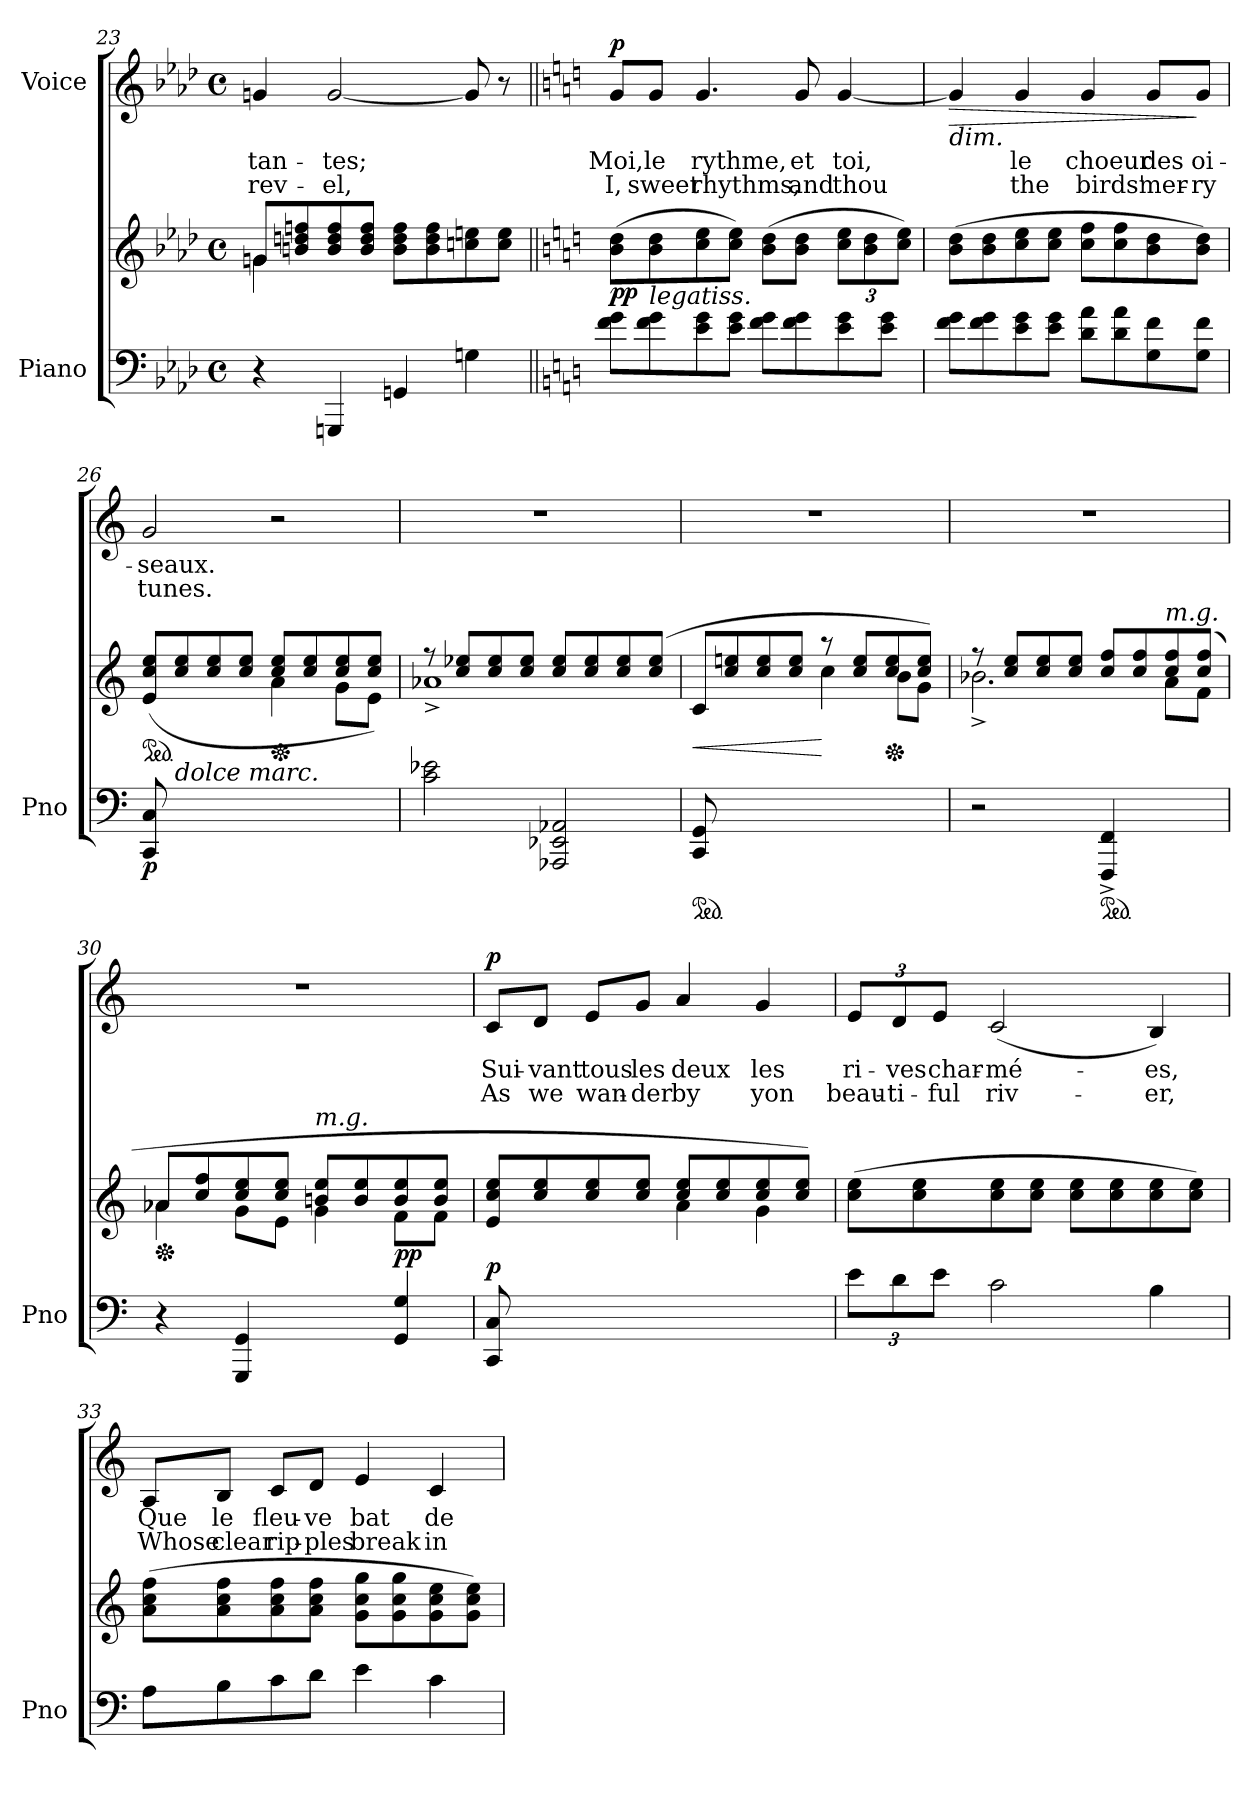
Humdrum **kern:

**kern	**kern	**dynam	**kern	**text	**text	**dynam
*part2	*part2	*part2	*part1	*part1	*part1	*part1
*staff3	*staff2	*staff2/3	*staff1	*staff1	*staff1	*staff1
*I"Piano	*	*	*I"Voice	*	*	*
*I'Pno	*	*	*	*	*	*
*clefF4	*clefG2	*	*clefG2	*	*	*
*k[b-e-a-d-]	*k[b-e-a-d-]	*	*k[b-e-a-d-]	*	*	*
*M4/4	*M4/4	*	*M4/4	*	*	*
*met(c)	*met(c)	*	*met(c)	*	*	*
=23	=23	=23	=23	=23	=23	=23
*	*^	*	*	*	*	*
4r	8gn/L	4g\	.	4gn/	-tan-	rev-	.
.	8bn/ 8ddn/ 8ffn/	.	.	.	.	.	.
4GGGn/	8b/ 8dd/ 8ff/	2.ryy	.	[2g/	-tes;	-el,	.
.	8b/ 8dd/ 8ff/J	.	.	.	.	.	.
4GGn/	8b\ 8dd\ 8ff\L	.	.	.	.	.	.
.	8b\ 8dd\ 8ff\	.	.	.	.	.	.
4Gn\	8ccn\ 8een\	.	.	8g/]	.	.	.
.	8cc\ 8ee\J	.	.	8r	.	.	.
*	*v	*v	*	*	*	*	*
=24||	=24||	=24||	=24||	=24||	=24||	=24||
*k[]	*k[]	*	*k[]	*	*	*
!	!	!LO:DY:b	!	!	!	!LO:DY:b
8f\ 8g\L	(8b\ 8dd\L	pp	8g/L	Moi,	I,	p
!LO:TX:i:t=legatiss.	!	!	!	!	!	!
8f\ 8g\	8b\ 8dd\	.	8g/J	le	sweet	.
8e\ 8g\	8cc\ 8ee\	.	4.g/	rythme,	rhythms,	.
8e\ 8g\J	8cc\ 8ee\J)	.	.	.	.	.
8f\ 8g\L	(8b\ 8dd\L	.	.	.	.	.
8f\ 8g\	8b\ 8dd\J	.	8g/	et	and	.
*	*Xbrackettup	*	*	*	*	*
8e\ 8g\	12cc\ 12ee\L	.	[4g/	toi,	thou	.
.	12b\ 12dd\	.	.	.	.	.
8e\ 8g\J	.	.	.	.	.	.
.	12cc\ 12ee\J)	.	.	.	.	.
=25	=25	=25	=25	=25	=25	=25
!	!	!	!LO:TX:b:i:t=dim.	!	!	!
!	!	!	!	!	!	!LO:HP:b
8f\ 8g\L	(8b\ 8dd\L	.	4g/]	.	.	>
8f\ 8g\	8b\ 8dd\	.	.	.	.	.
8e\ 8g\	8cc\ 8ee\	.	4g/	le	the	.
8e\ 8g\J	8cc\ 8ee\J	.	.	.	.	.
8d\ 8a\L	8cc\ 8ff\L	.	4g/	choeur	birds'	.
8d\ 8a\	8cc\ 8ff\	.	.	.	.	.
8G\ 8f\	8b\ 8dd\	.	8g/L	des	mer-	.
8G\ 8f\J	8b\ 8dd\J)	.	8g/J	oi-	-ry	]
=26	=26	=26	=26	=26	=26	=26
*	*ped	*	*	*	*	*
*	*^	*	*	*	*	*
!	!	!	!LO:DY:b=2	!	!	!	!
8CC/ 8C/L	(8e/ 8cc/ 8ee/L	8ryy	p	2g/	-seaux.	tunes.	.
!LO:TX:i:t=dolce marc.	!	!	!	!	!	!	!
2..ryy	8cc/ 8ee/	8d\	.	.	.	.	.
.	8cc/ 8ee/	8e\	.	.	.	.	.
.	8cc/ 8ee/J	8g\J	.	.	.	.	.
*	*Xped	*	*	*	*	*	*
.	8cc/ 8ee/L	4a\	.	2r	.	.	.
.	8cc/ 8ee/	.	.	.	.	.	.
.	8cc/ 8ee/	8g\L	.	.	.	.	.
.	8cc/ 8ee/J)	8e\J	.	.	.	.	.
=27	=27	=27	=27	=27	=27	=27	=27
2c\ 2e-X\	8r	(1a-X^	.	1r	.	.	.
.	8cc/ 8ee-X/L	.	.	.	.	.	.
.	8cc/ 8ee-/	.	.	.	.	.	.
.	8cc/ 8ee-/J	.	.	.	.	.	.
2AAA-X/ 2EE-X/ 2AA-X/	8cc/ 8ee-/L	.	.	.	.	.	.
.	8cc/ 8ee-/	.	.	.	.	.	.
.	8cc/ 8ee-/	.	.	.	.	.	.
.	(8cc/ 8ee-/J	.	.	.	.	.	.
=28	=28	=28	=28	=28	=28	=28	=28
*ped	*	*	*	*	*	*	*
!	!	!	!LO:HP:b	!	!	!	!
8CC/ 8GG/L	8c/L	8ryy	<	1r	.	.	.
2..ryy	8cc/ 8een/	8d\	.	.	.	.	.
.	8cc/ 8ee/	8e\	.	.	.	.	.
.	8cc/ 8ee/J	8g\J	.	.	.	.	.
.	8r	4cc\	[	.	.	.	.
.	8cc/ 8ee/L	.	.	.	.	.	.
*	*Xped	*	*	*	*	*	*
.	8cc/ 8ee/	8b\L	.	.	.	.	.
.	8cc/ 8ee/J)	8g\J	.	.	.	.	.
=29	=29	=29	=29	=29	=29	=29	=29
*	*	*^	*	*	*	*	*
2r	8r	(2.b-X^\	2.ryy	.	1r	.	.	.
.	8cc/ 8ee/L	.	.	.	.	.	.	.
.	8cc/ 8ee/	.	.	.	.	.	.	.
.	8cc/ 8ee/J	.	.	.	.	.	.	.
*ped	*	*	*	*	*	*	*	*
4FFF/^> 4FF/^>	8cc/ 8ff/L	.	.	.	.	.	.	.
.	8cc/ 8ff/	.	.	.	.	.	.	.
!	!LO:TX:i:t=m.g.	!	!	!	!	!	!	!
4ryy	8cc/ 8ff/	4ryy	8a\L	.	.	.	.	.
.	(8cc/ 8ff/J	.	8f\J	.	.	.	.	.
*	*v	*v	*v	*	*	*	*	*
=30	=30	=30	=30	=30	=30	=30
*	*Xped	*	*	*	*	*
*	*^	*	*	*	*	*
4r	8a-X/L	4a-\	.	1r	.	.	.
.	8cc/ 8ff/	.	.	.	.	.	.
4GGG/ 4GG/	8cc/ 8ee/	8g\L	.	.	.	.	.
.	8cc/ 8ee/J	8e\J	.	.	.	.	.
!	!LO:TX:i:t=m.g.	!	!	!	!	!	!
4ryy	8bn/ 8ee/L	4g\	.	.	.	.	.
.	8b/ 8ee/	.	.	.	.	.	.
!	!	!	!LO:DY:b	!	!	!	!
4GG/ 4G/	8b/ 8ee/	8f\L	pp	.	.	.	.
.	8b/ 8ee/J	8f\J	.	.	.	.	.
=31	=31	=31	=31	=31	=31	=31	=31
!	!	!	!LO:DY:b	!	!	!	!LO:DY:b
8CC/ 8C/L	8e/ 8cc/ 8ee/L	8ryy	p	8c/L	Sui-	As	p
2..ryy	8cc/ 8ee/	8d\	.	8d/J	-vant	we	.
.	8cc/ 8ee/	8e\	.	8e/L	tous	wan-	.
.	8cc/ 8ee/J	8g\J	.	8g/J	les	-der	.
.	8cc/ 8ee/L	4a\	.	4a/	deux	by	.
.	8cc/ 8ee/	.	.	.	.	.	.
.	8cc/ 8ee/	4g\	.	4g/	les	yon	.
.	8cc/ 8ee/J)	.	.	.	.	.	.
*	*v	*v	*	*	*	*	*
=32	=32	=32	=32	=32	=32	=32
*Xbrackettup	*	*	*	*	*	*
12e\L	(8cc\ 8ee\L	.	12e/L	ri-	beau-	.
12d\	.	.	12d/	-ves	-ti-	.
.	8cc\ 8ee\	.	.	.	.	.
12e\J	.	.	12e/J	char-	-ful	.
2c\	8cc\ 8ee\	.	(2c/	-mé-	riv-	.
.	8cc\ 8ee\J	.	.	.	.	.
.	8cc\ 8ee\L	.	.	.	.	.
.	8cc\ 8ee\	.	.	.	.	.
4B\	8cc\ 8ee\	.	4B/)	-es,	-er,	.
.	8cc\ 8ee\J)	.	.	.	.	.
=33	=33	=33	=33	=33	=33	=33
8A\L	(8a\ 8cc\ 8ff\L	.	8A/L	Que	Whose	.
8B\	8a\ 8cc\ 8ff\	.	8B/J	le	clear	.
8c\	8a\ 8cc\ 8ff\	.	8c/L	fleu-	rip-	.
8d\J	8a\ 8cc\ 8ff\J	.	8d/J	-ve	-ples	.
4e\	8g\ 8cc\ 8gg\L	.	4e/	bat	break	.
.	8g\ 8cc\ 8gg\	.	.	.	.	.
4c\	8g\ 8cc\ 8ee\	.	4c/	de	in	.
.	8g\ 8cc\ 8ee\J)	.	.	.	.	.
=	=	=	=	=	=	=
*-	*-	*-	*-	*-	*-	*-
